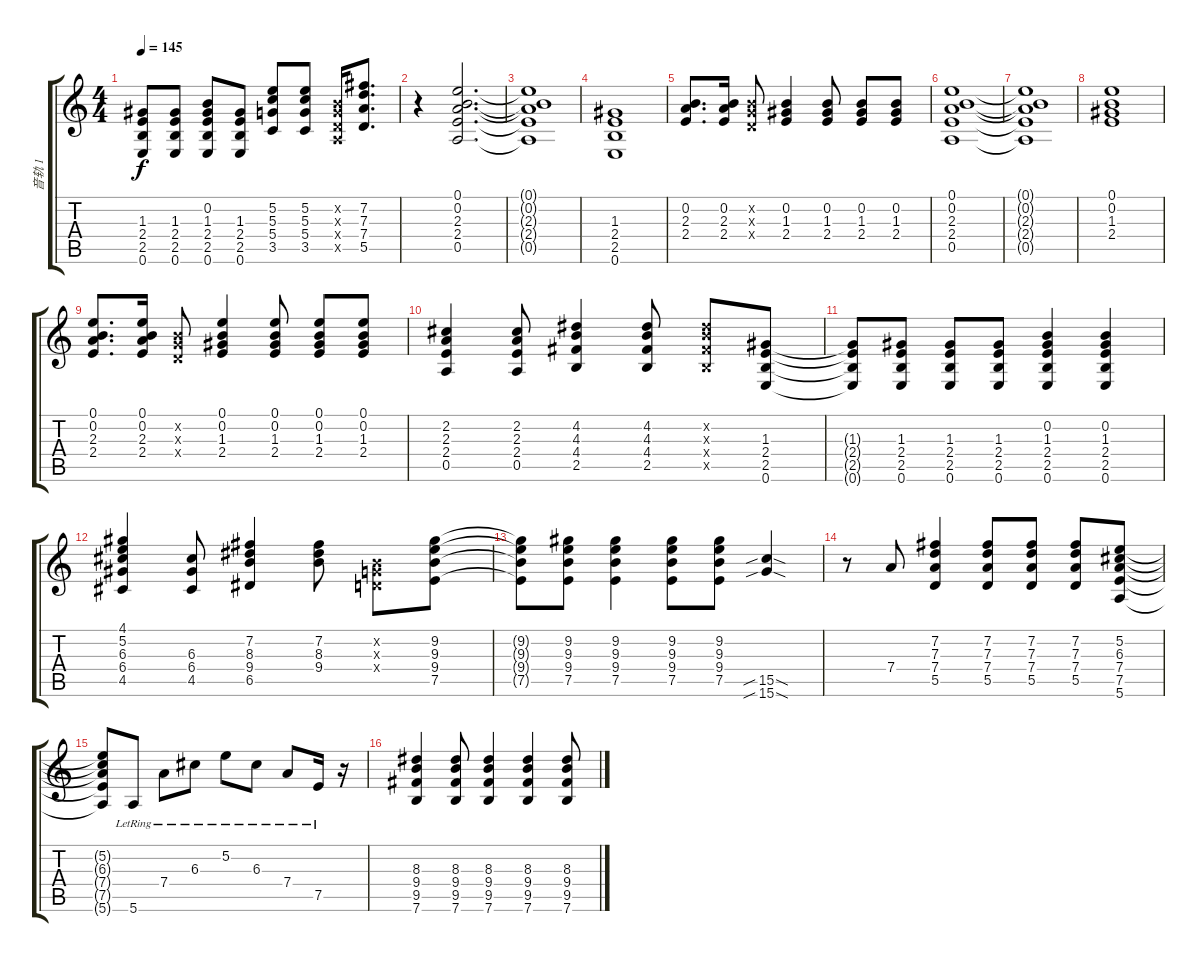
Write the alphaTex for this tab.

\track ("音轨 1" "音轨 1") {instrument acousticguitarsteel}
\staff {score tabs}
\tuning (E4 B3 G3 D3 A2 E2) {hide}
\ts (4 4)
\tempo 145
\clef g2
\ks c
(1.3{t} 2.4{t} 2.5{t} 0.6{t}).8{dy f} (1.3 2.4 2.5 0.6).8 (0.2 1.3 2.4 2.5 0.6).8 (1.3 2.4 2.5 0.6).8 (5.2 5.3 5.4 3.5).8 (5.2 5.3 5.4 3.5).8 (0.2{x} 0.3{x} 0.4{x} 0.5{x}).16 (7.2 7.3 7.4 5.5).8{d} |
r.4 (0.1 0.2 2.3 2.4 0.5).2{d} |
(0.1{t} 0.2{t} 2.3{t} 2.4{t} 0.5{t}).1 |
(1.3 2.4 2.5 0.6).1 |
(0.2 2.3 2.4).8{d} (0.2 2.3 2.4).16 (0.2{x} 0.3{x} 0.4{x}).8 (0.2 1.3 2.4).4 (0.2 1.3 2.4).8 (0.2 1.3 2.4).8 (0.2 1.3 2.4).8 |
(0.1 0.2 2.3 2.4 0.5).1 |
(0.1{t} 0.2{t} 2.3{t} 2.4{t} 0.5{t}).1 |
(0.1 0.2 1.3 2.4).1 |
(0.1 0.2 2.3 2.4).8{d} (0.1 0.2 2.3 2.4).16 (0.2{x} 0.3{x} 0.4{x}).8 (0.1 0.2 1.3 2.4).4 (0.1 0.2 1.3 2.4).8 (0.1 0.2 1.3 2.4).8 (0.1 0.2 1.3 2.4).8 |
(2.2 2.3 2.4 0.5).4 (2.2 2.3 2.4 0.5).8 (4.2 4.3 4.4 2.5).4 (4.2 4.3 4.4 2.5).8 (4.2{x} 4.3{x} 4.4{x} 2.5{x}).8 (1.3 2.4 2.5 0.6).8 |
(1.3{t} 2.4{t} 2.5{t} 0.6{t}).8 (1.3 2.4 2.5 0.6).8 (1.3 2.4 2.5 0.6).8 (1.3 2.4 2.5 0.6).8 (0.2 1.3 2.4 2.5 0.6).4 (0.2 1.3 2.4 2.5 0.6).4 |
(4.1 5.2 6.3 6.4 4.5).4 (6.3 6.4 4.5).8 (7.2 8.3 9.4 6.5).4 (7.2 8.3 9.4).8 (0.2{x} 0.3{x} 0.4{x}).8 (9.2 9.3 9.4 7.5).8 |
(9.2{t} 9.3{t} 9.4{t} 7.5{t}).8 (9.2 9.3 9.4 7.5).8 (9.2 9.3 9.4 7.5).4 (9.2 9.3 9.4 7.5).8 (9.2 9.3 9.4 7.5).8 (15.5{sib sod} 15.6{sib sod}).4 |
r.8 7.4.8 (7.2 7.3 7.4 5.5).4 (7.2 7.3 7.4 5.5).8 (7.2 7.3 7.4 5.5).8 (7.2 7.3 7.4 5.5).8 (5.2 6.3 7.4 7.5 5.6).8 |
(5.2{t} 6.3{t} 7.4{t} 7.5{t} 5.6{t}).8 5.6{lr}.8 7.4{lr}.8 6.3{lr}.8 5.2{lr}.8 6.3{lr}.8 7.4{lr}.8 7.5{lr}.16 r.16 |
(8.3 9.4 9.5 7.6).4 (8.3 9.4 9.5 7.6).8 (8.3 9.4 9.5 7.6).4 (8.3 9.4 9.5 7.6).4 (8.3 9.4 9.5 7.6).8
